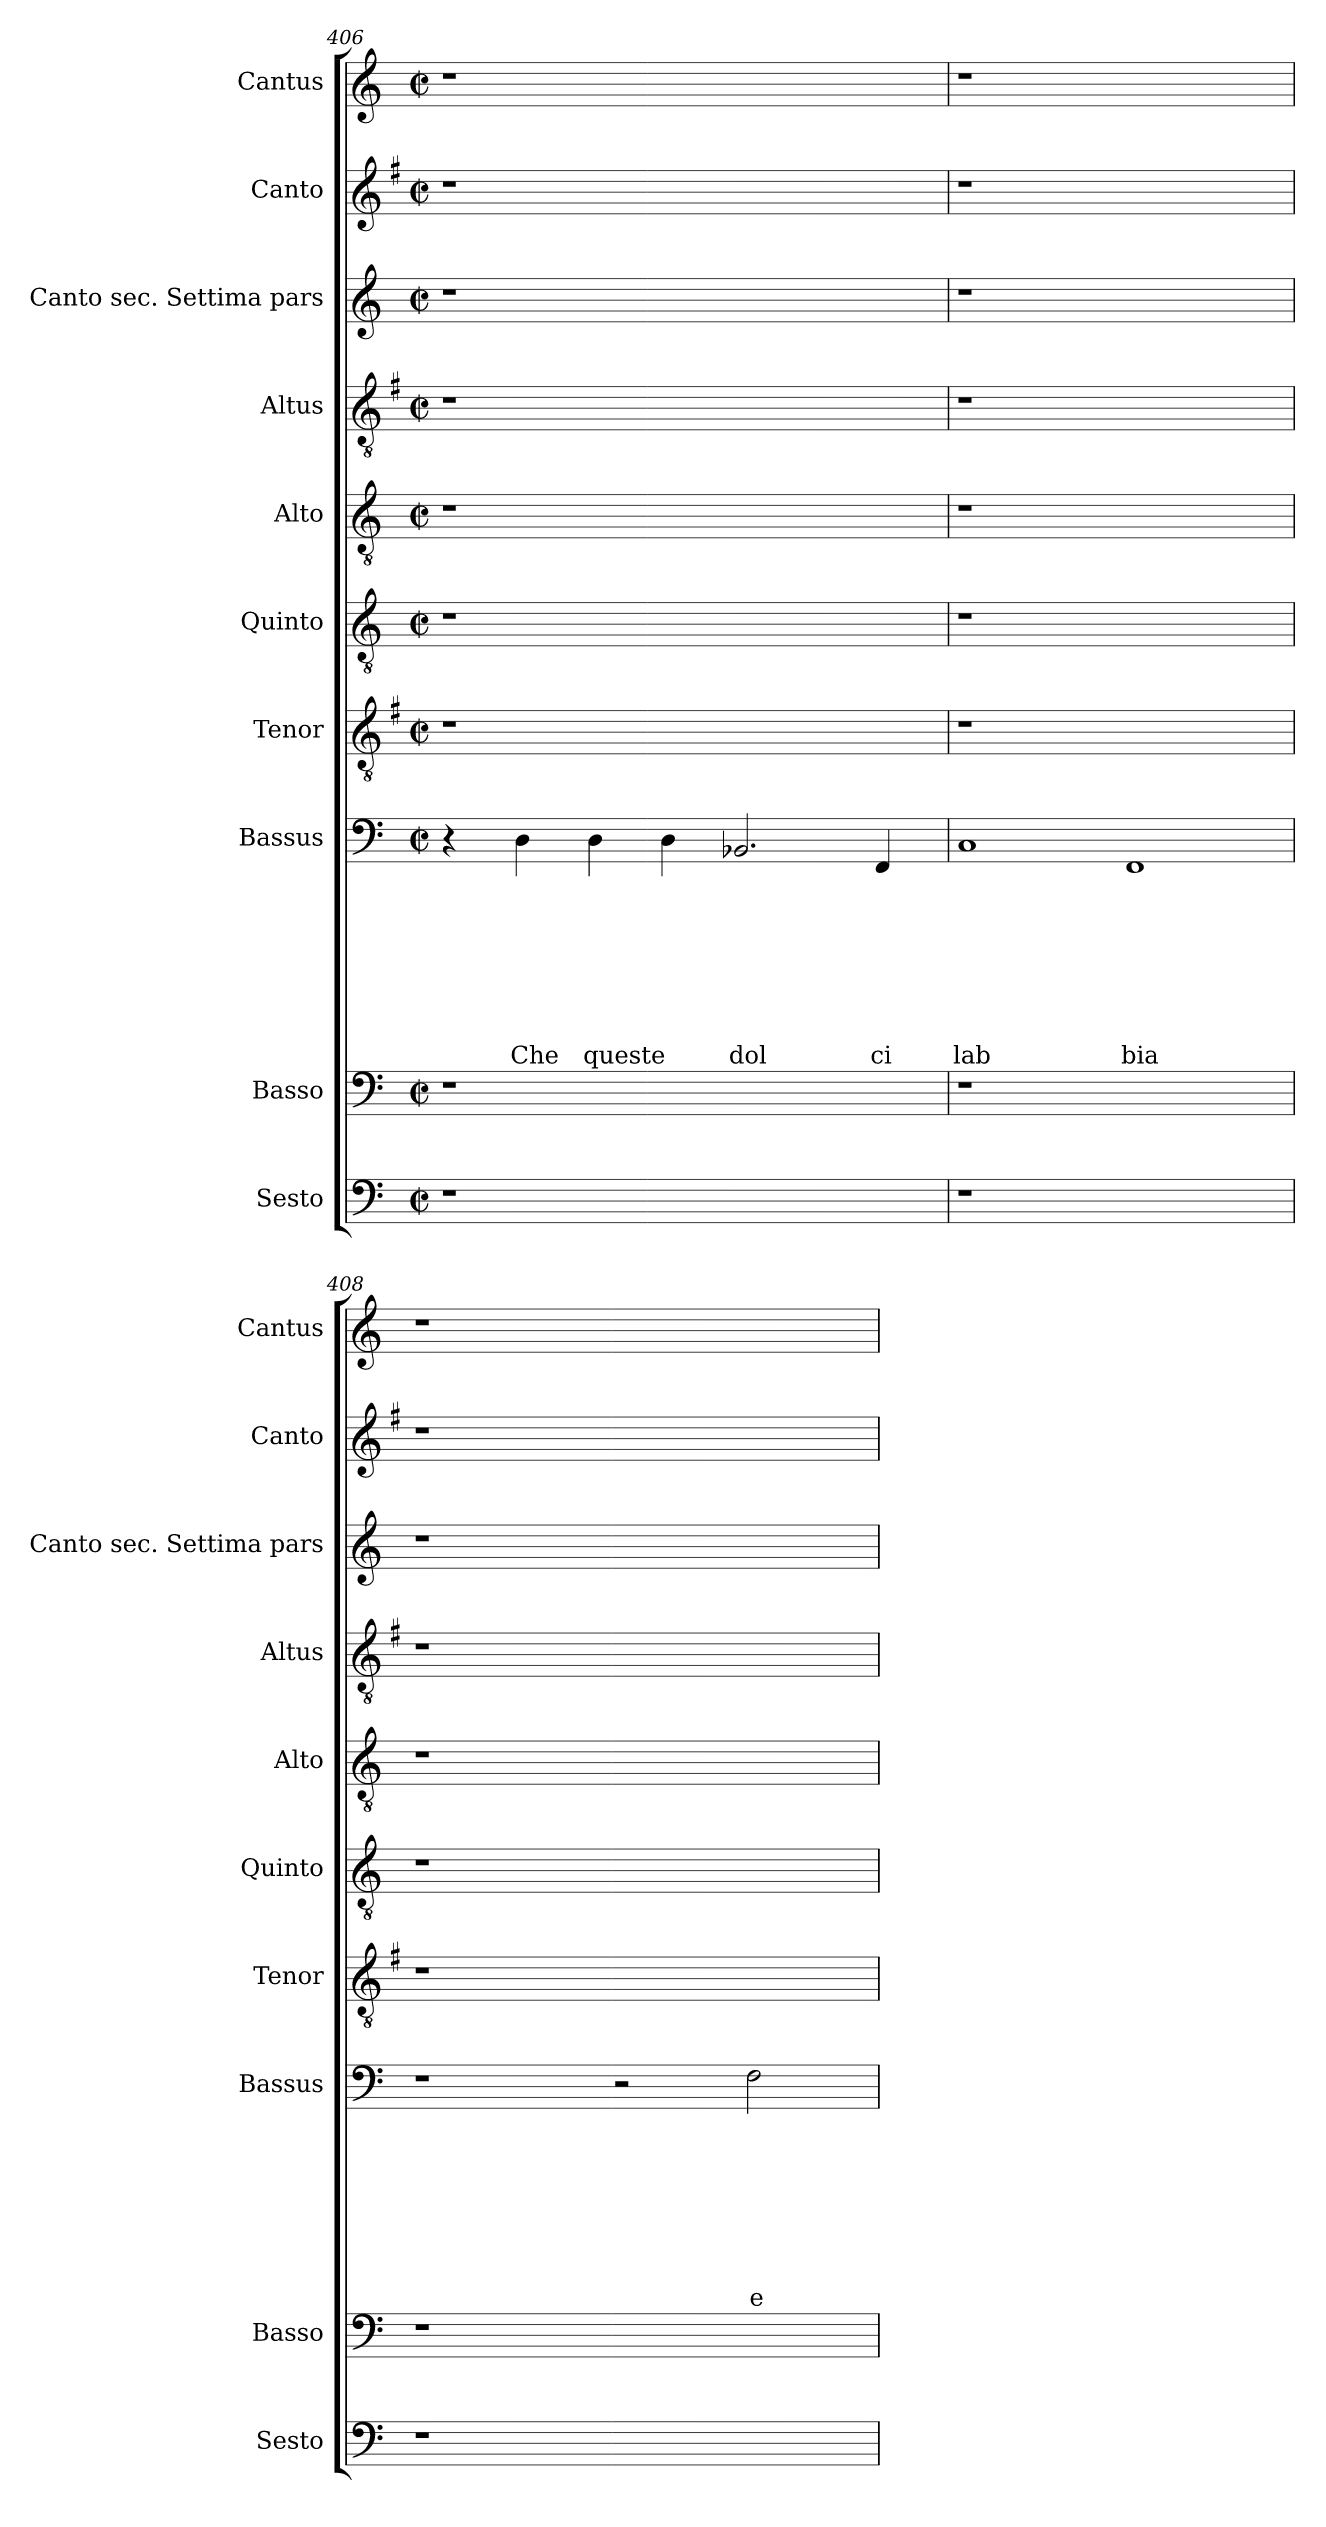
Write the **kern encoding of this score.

**kern	**kern	**kern	**text	**text	**text	**text	**text	**text	**text	**text	**kern	**kern	**kern	**kern	**kern	**kern	**kern
*part10	*part9	*part8	*part8	*part8	*part8	*part8	*part8	*part8	*part8	*part8	*part7	*part6	*part5	*part4	*part3	*part2	*part1
*staff10	*staff9	*staff8	*staff8	*staff8	*staff8	*staff8	*staff8	*staff8	*staff8	*staff8	*staff7	*staff6	*staff5	*staff4	*staff3	*staff2	*staff1
*I"Sesto	*I"Basso	*I"Bassus	*	*	*	*	*	*	*	*	*I"Tenor	*I"Quinto	*I"Alto	*I"Altus	*I"Canto sec. Settima pars	*I"Canto	*I"Cantus
*I'Sesto	*I'Basso	*I'Bassus	*	*	*	*	*	*	*	*	*I'Tenor	*I'Quinto	*I'Alto	*I'Altus	*I'Canto sec. Settima pars	*I'Canto	*I'Cantus
*clefF4	*clefF4	*clefF4	*	*	*	*	*	*	*	*	*clefGv2	*clefGv2	*clefGv2	*clefGv2	*clefG2	*clefG2	*clefG2
*k[]	*k[]	*k[]	*	*	*	*	*	*	*	*	*k[f#]	*k[]	*k[]	*k[f#]	*k[]	*k[f#]	*k[]
*C:	*C:	*C:	*	*	*	*	*	*	*	*	*G:	*C:	*C:	*G:	*C:	*G:	*C:
*M2/2	*M2/2	*M2/2	*	*	*	*	*	*	*	*	*M2/2	*M2/2	*M2/2	*M2/2	*M2/2	*M2/2	*M2/2
*met(c|)	*met(c|)	*met(c|)	*	*	*	*	*	*	*	*	*met(c|)	*met(c|)	*met(c|)	*met(c|)	*met(c|)	*met(c|)	*met(c|)
=406	=406	=406	=406	=406	=406	=406	=406	=406	=406	=406	=406	=406	=406	=406	=406	=406	=406
1r	1r	4r	.	.	.	.	.	.	.	.	1r	1r	1r	1r	1r	1r	1r
!	!	!	!	!	!	!	!	!	!	!LO:LY:b	!	!	!	!	!	!	!
.	.	4D\	.	.	.	.	.	.	.	Che	.	.	.	.	.	.	.
!	!	!	!	!	!	!	!	!	!	!LO:LY:b	!	!	!	!	!	!	!
.	.	4D\	.	.	.	.	.	.	.	queste	.	.	.	.	.	.	.
.	.	4D\	.	.	.	.	.	.	.	.	.	.	.	.	.	.	.
!	!	!	!	!	!	!	!	!	!	!LO:LY:b	!	!	!	!	!	!	!
1ryy	1ryy	2.BB-X/	.	.	.	.	.	.	.	dol	1ryy	1ryy	1ryy	1ryy	1ryy	1ryy	1ryy
!	!	!	!	!	!	!	!	!	!	!LO:LY:b	!	!	!	!	!	!	!
.	.	4FF/	.	.	.	.	.	.	.	ci	.	.	.	.	.	.	.
=407	=407	=407	=407	=407	=407	=407	=407	=407	=407	=407	=407	=407	=407	=407	=407	=407	=407
!	!	!	!	!	!	!	!	!	!	!LO:LY:b	!	!	!	!	!	!	!
1r	1r	1C	.	.	.	.	.	.	.	lab	1r	1r	1r	1r	1r	1r	1r
!	!	!	!	!	!	!	!	!	!	!LO:LY:b	!	!	!	!	!	!	!
1ryy	1ryy	1FF	.	.	.	.	.	.	.	bia	1ryy	1ryy	1ryy	1ryy	1ryy	1ryy	1ryy
!!LO:LB:g=z
=408	=408	=408	=408	=408	=408	=408	=408	=408	=408	=408	=408	=408	=408	=408	=408	=408	=408
1r	1r	1r	.	.	.	.	.	.	.	.	1r	1r	1r	1r	1r	1r	1r
1ryy	1ryy	2r	.	.	.	.	.	.	.	.	1ryy	1ryy	1ryy	1ryy	1ryy	1ryy	1ryy
!	!	!	!	!	!	!	!	!	!	!LO:LY:b	!	!	!	!	!	!	!
.	.	2F\	.	.	.	.	.	.	.	e	.	.	.	.	.	.	.
=	=	=	=	=	=	=	=	=	=	=	=	=	=	=	=	=	=
*-	*-	*-	*-	*-	*-	*-	*-	*-	*-	*-	*-	*-	*-	*-	*-	*-	*-
